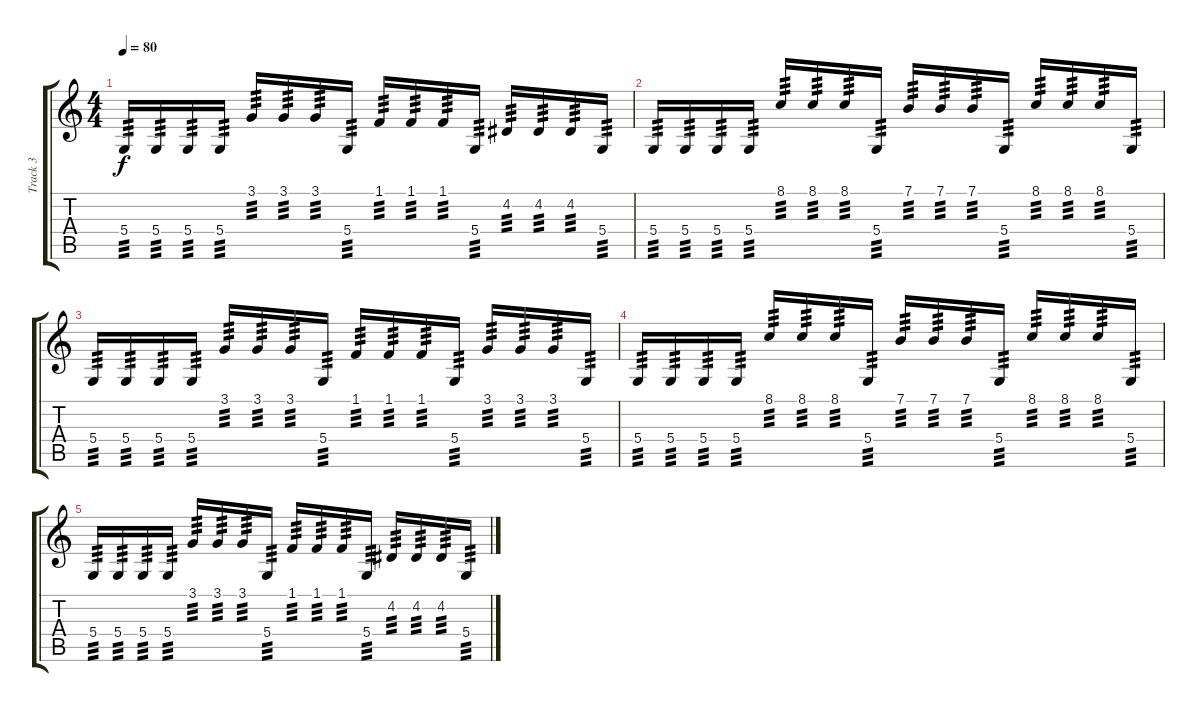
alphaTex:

\track ("Track 3" "Track 3") {instrument stringensemble1}
\staff {score tabs}
\tuning (E4 B3 G3 D3 A2 E2) {hide}
\ts (4 4)
\tempo 80
\clef g2
\ks c
5.4.16{tp 3 dy f} 5.4.16{tp 3} 5.4.16{tp 3} 5.4.16{tp 3} 3.1.16{tp 3} 3.1.16{tp 3} 3.1.16{tp 3} 5.4.16{tp 3} 1.1.16{tp 3} 1.1.16{tp 3} 1.1.16{tp 3} 5.4.16{tp 3} 4.2.16{tp 3} 4.2.16{tp 3} 4.2.16{tp 3} 5.4.16{tp 3} |
5.4.16{tp 3} 5.4.16{tp 3} 5.4.16{tp 3} 5.4.16{tp 3} 8.1.16{tp 3} 8.1.16{tp 3} 8.1.16{tp 3} 5.4.16{tp 3} 7.1.16{tp 3} 7.1.16{tp 3} 7.1.16{tp 3} 5.4.16{tp 3} 8.1.16{tp 3} 8.1.16{tp 3} 8.1.16{tp 3} 5.4.16{tp 3} |
5.4.16{tp 3} 5.4.16{tp 3} 5.4.16{tp 3} 5.4.16{tp 3} 3.1.16{tp 3} 3.1.16{tp 3} 3.1.16{tp 3} 5.4.16{tp 3} 1.1.16{tp 3} 1.1.16{tp 3} 1.1.16{tp 3} 5.4.16{tp 3} 3.1.16{tp 3} 3.1.16{tp 3} 3.1.16{tp 3} 5.4.16{tp 3} |
5.4.16{tp 3} 5.4.16{tp 3} 5.4.16{tp 3} 5.4.16{tp 3} 8.1.16{tp 3} 8.1.16{tp 3} 8.1.16{tp 3} 5.4.16{tp 3} 7.1.16{tp 3} 7.1.16{tp 3} 7.1.16{tp 3} 5.4.16{tp 3} 8.1.16{tp 3} 8.1.16{tp 3} 8.1.16{tp 3} 5.4.16{tp 3} |
5.4.16{tp 3} 5.4.16{tp 3} 5.4.16{tp 3} 5.4.16{tp 3} 3.1.16{tp 3} 3.1.16{tp 3} 3.1.16{tp 3} 5.4.16{tp 3} 1.1.16{tp 3} 1.1.16{tp 3} 1.1.16{tp 3} 5.4.16{tp 3} 4.2.16{tp 3} 4.2.16{tp 3} 4.2.16{tp 3} 5.4.16{tp 3}
